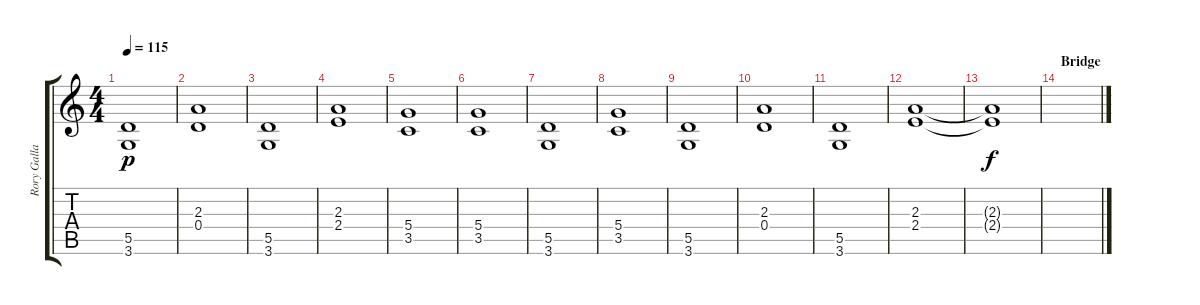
\track ("Rory Gallagher (Rhythm Electric)" "Rory Galla") {instrument distortionguitar}
\staff {score tabs}
\tuning (E4 B3 G3 D3 A2 E2) {hide}
\ts (4 4)
\tempo 115
\clef g2
\ks c
(5.5 3.6).1{dy p} |
(2.3 0.4).1 |
(5.5 3.6).1 |
(2.3 2.4).1 |
(5.4 3.5).1 |
(5.4 3.5).1 |
(5.5 3.6).1 |
(5.4 3.5).1 |
(5.5 3.6).1 |
(2.3 0.4).1 |
(5.5 3.6).1 |
(2.3 2.4).1 |
(2.3{t} 2.4{t}).1{dy f} |
\section ("" "Bridge")
